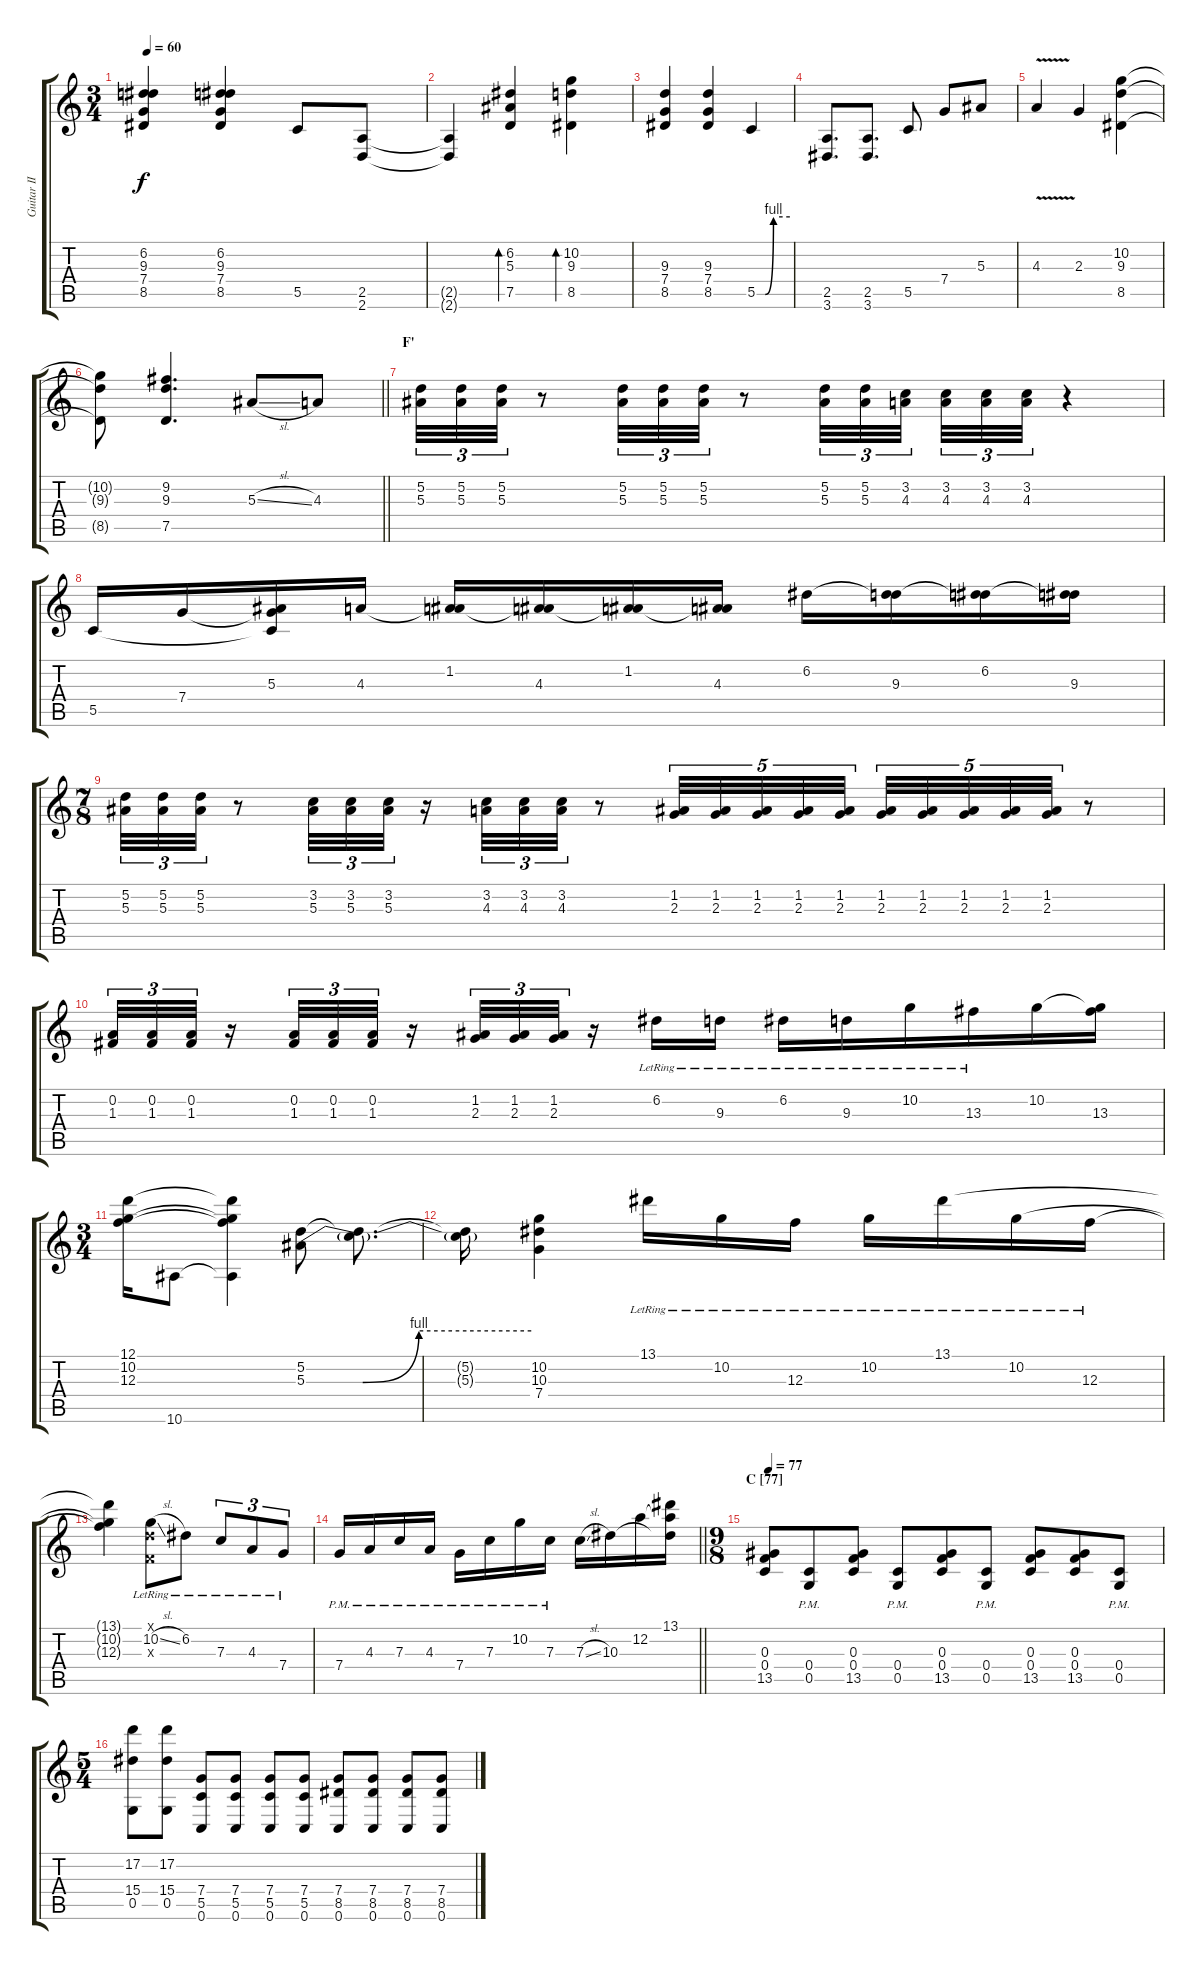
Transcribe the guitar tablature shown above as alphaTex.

\track ("Guitar II" "Guitar II") {instrument acousticguitarnylon}
\staff {score tabs}
\tuning (D4 A3 F3 C3 G2 C2) {hide}
\ts (3 4)
\tempo 60
\clef g2
\ks c
(6.2 9.3 7.4 8.5).4{dy f} (6.2 9.3 7.4 8.5).4 5.5.8 (2.5 2.6).8 |
(2.5{t} 2.6{t}).4 (6.2 5.3 7.5).4{bd 30} (10.2 9.3 8.5).4{bd 30} |
(9.3 7.4 8.5).4 (9.3 7.4 8.5).4 5.5{be (custom 0 0 15 0 30 4 60 4)}.4 |
(2.5 3.6).8{d} (2.5 3.6).8{d} 5.5.8 7.4.8 5.3.8 |
4.3{v}.4 2.3.4 (10.2 9.3 8.5).4 |
\barLineRight lightlight
(10.2{t} 9.3{t} 8.5{t}).8 (9.2 9.3 7.5).4{d} 5.3{sl}.8 4.3.8 |
\section ("" "F'")
(5.2 5.3).32{tu (3 2)} (5.2 5.3).32{tu (3 2)} (5.2 5.3).32{tu (3 2)} r.8 (5.2 5.3).32{tu (3 2)} (5.2 5.3).32{tu (3 2)} (5.2 5.3).32{tu (3 2)} r.8 (5.2 5.3).32{tu (3 2)} (5.2 5.3).32{tu (3 2)} (3.2 4.3).32{tu (3 2) beam splitsecondary} (3.2 4.3).32{tu (3 2)} (3.2 4.3).32{tu (3 2)} (3.2 4.3).32{tu (3 2)} r.4 |
5.5.16 7.4.16 (5.3 7.4{t} 5.5{t}).16 4.3.16 (1.2 4.3{t}).16 (1.2{t} 4.3).16 (1.2 4.3{t}).16 (1.2{t} 4.3).16 6.2.16 (6.2{t} 9.3).16 (6.2 9.3{t}).16 (6.2{t} 9.3).16 |
\ts (7 8)
(5.2 5.3).32{tu (3 2)} (5.2 5.3).32{tu (3 2)} (5.2 5.3).32{tu (3 2)} r.8 (3.2 5.3).32{tu (3 2)} (3.2 5.3).32{tu (3 2)} (3.2 5.3).32{tu (3 2)} r.16 (3.2 4.3).32{tu (3 2)} (3.2 4.3).32{tu (3 2)} (3.2 4.3).32{tu (3 2)} r.8 (1.2 2.3).32{tu (5 4)} (1.2 2.3).32{tu (5 4)} (1.2 2.3).32{tu (5 4)} (1.2 2.3).32{tu (5 4)} (1.2 2.3).32{tu (5 4)} (1.2 2.3).32{tu (5 4)} (1.2 2.3).32{tu (5 4)} (1.2 2.3).32{tu (5 4)} (1.2 2.3).32{tu (5 4)} (1.2 2.3).32{tu (5 4)} r.8 |
(0.2 1.3).32{tu (3 2)} (0.2 1.3).32{tu (3 2)} (0.2 1.3).32{tu (3 2)} r.16 (0.2 1.3).32{tu (3 2)} (0.2 1.3).32{tu (3 2)} (0.2 1.3).32{tu (3 2)} r.16 (1.2 2.3).32{tu (3 2)} (1.2 2.3).32{tu (3 2)} (1.2 2.3).32{tu (3 2)} r.16 6.2{lr}.16 9.3{lr}.16 6.2{lr}.16 9.3{lr}.16 10.2{lr}.16 13.3{lr}.16 10.2.16 (10.2{t} 13.3).16 |
\ts (3 4)
(12.1 10.2 12.3).16{balance 6} 10.6.8 (12.1{t} 10.2{t} 12.3{t} 10.6{t}).4 (5.2 5.3{be (custom 0 0 15 0 30 4 60 4)}).8 (5.2{t} 5.3{t}).8{d} |
(5.2{t} 5.3{t}).16 (10.2 10.3 7.4).4 13.1{lr}.16 10.2{lr}.16 12.3{lr}.16 10.2{lr}.16 13.1{lr}.16 10.2{lr}.16 12.3{lr}.16 |
(13.1{t} 10.2{t} 12.3{t}).4 (0.1{x} 10.2{sl lr} 0.3{x}).8 6.2{lr}.8 7.3{lr}.8{tu (3 2)} 4.3{lr}.8{tu (3 2)} 7.4{lr}.8{tu (3 2)} |
\barLineRight lightlight
7.4{pm}.16 4.3{pm}.16 7.3{pm}.16 4.3{pm}.16 7.4{pm}.16 7.3{pm}.16 10.2{pm}.16 7.3{pm}.16 7.3{sl}.16 10.3.16 12.2.16 (13.1 12.2{t} 10.3{t}).16 |
\ts (9 8)
\section ("" "C [77]")
\tempo 77
(0.3 0.4 13.5).8 (0.4{pm} 0.5{pm}).8 (0.3 0.4 13.5).8 (0.4{pm} 0.5{pm}).8 (0.3 0.4 13.5).8 (0.4{pm} 0.5{pm}).8 (0.3 0.4 13.5).8 (0.3 0.4 13.5).8 (0.4{pm} 0.5{pm}).8 |
\ts (5 4)
(17.2 15.4 0.5).8 (17.2 15.4 0.5).8 (7.4 5.5 0.6).8 (7.4 5.5 0.6).8 (7.4 5.5 0.6).8 (7.4 5.5 0.6).8 (7.4 8.5 0.6).8 (7.4 8.5 0.6).8 (7.4 8.5 0.6).8 (7.4 8.5 0.6).8
